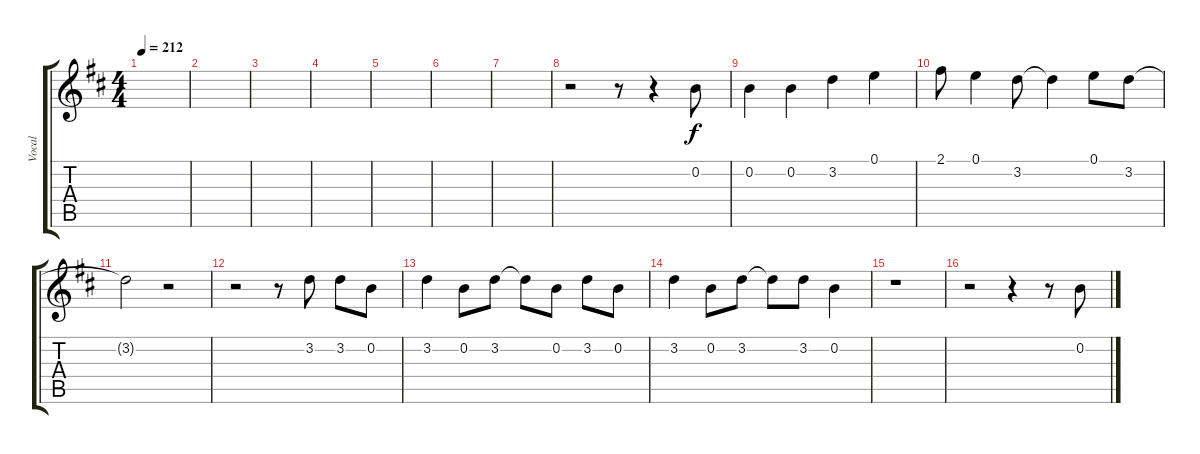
\track ("Vocal" "Vocal") {instrument electricguitarjazz}
\staff {score tabs}
\tuning (E4 B3 G3 D3 A2 E2) {hide}
\ts (4 4)
\tempo 212
\clef g2
\ks d
|
|
|
|
|
|
|
r.2 r.8 r.4 0.2.8 |
0.2.4 0.2.4 3.2.4 0.1.4 |
2.1.8 0.1.4 3.2.8 3.2{t}.4 0.1.8 3.2.8 |
3.2{t}.2 r.2 |
r.2 r.8 3.2.8 3.2.8 0.2.8 |
3.2.4 0.2.8 3.2.8 3.2{t}.8 0.2.8 3.2.8 0.2.8 |
3.2.4 0.2.8 3.2.8 3.2{t}.8 3.2.8 0.2.4 |
r.1 |
r.2 r.4 r.8 0.2.8
